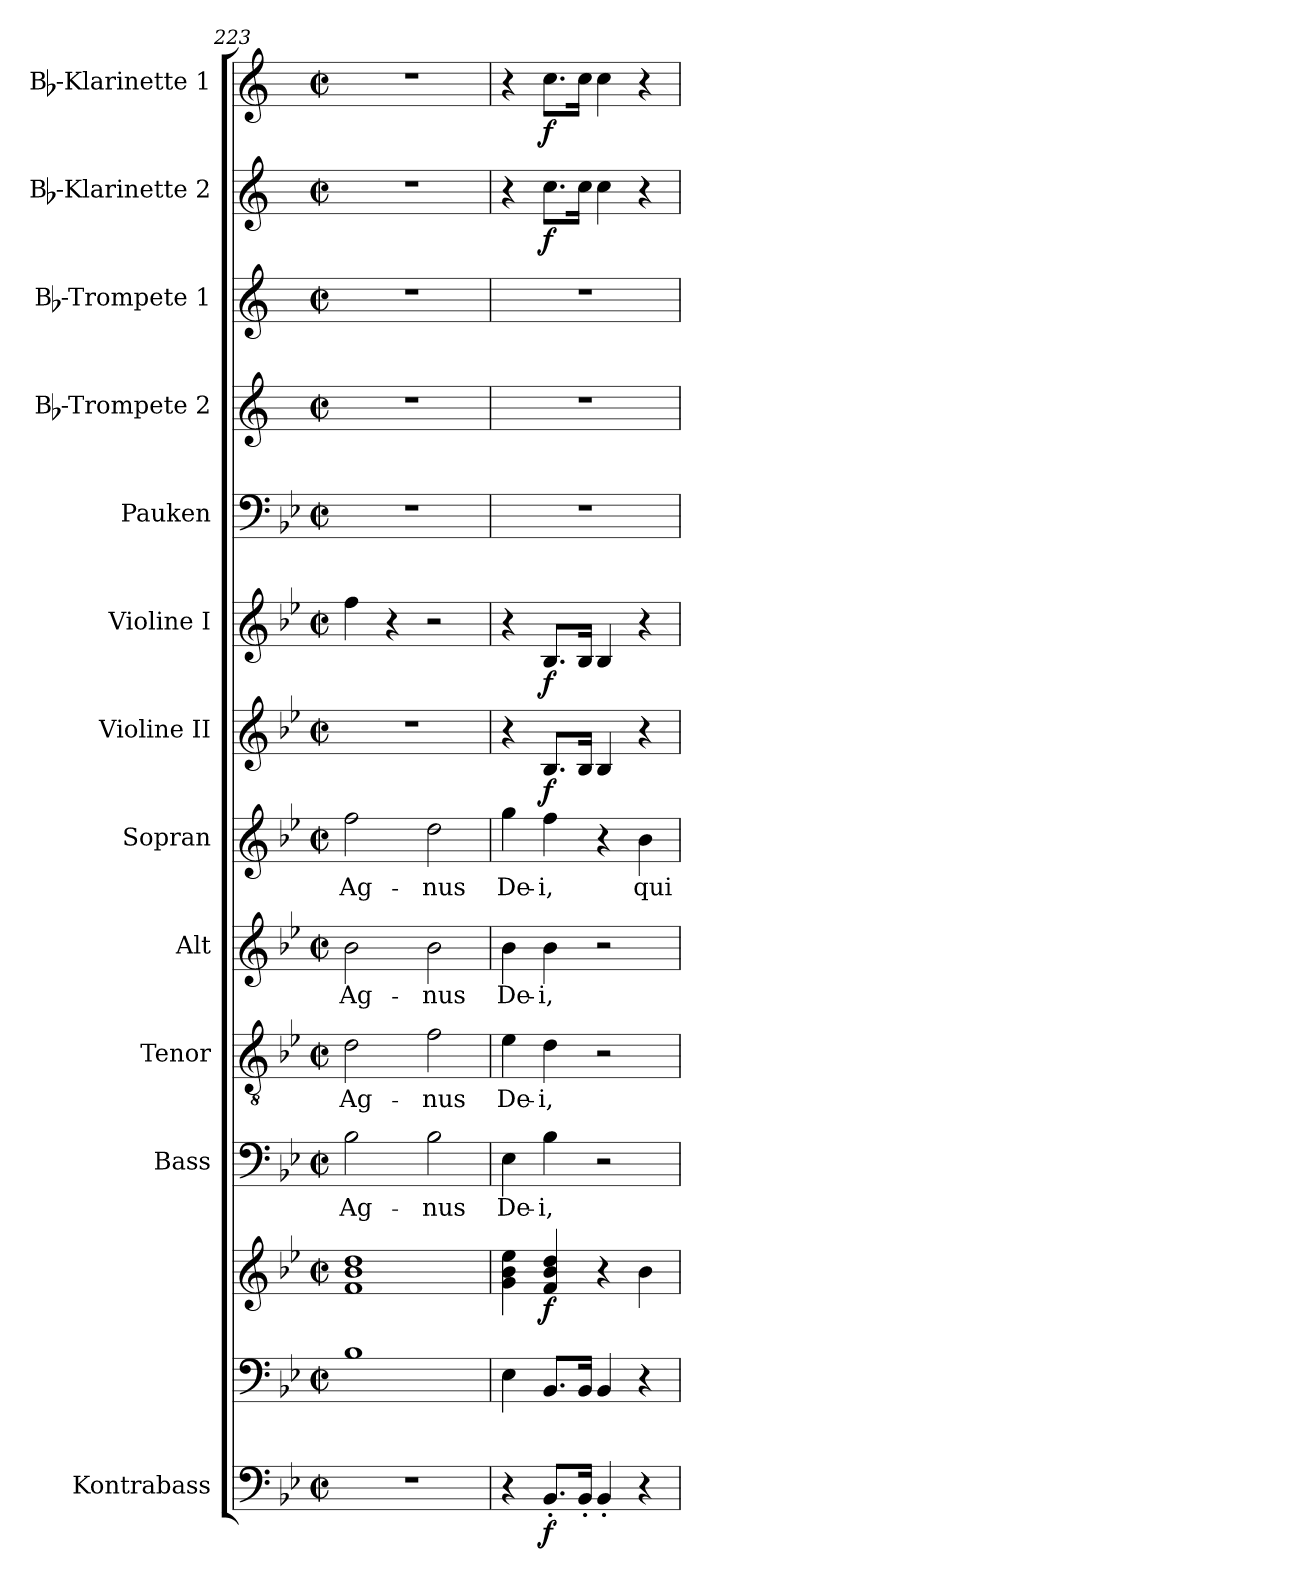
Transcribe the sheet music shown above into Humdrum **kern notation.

**kern	**dynam	**kern	**kern	**dynam	**kern	**text	**kern	**text	**kern	**text	**kern	**text	**kern	**dynam	**kern	**dynam	**kern	**kern	**kern	**kern	**dynam	**kern	**dynam
*part13	*part13	*part12	*part12	*part12	*part11	*part11	*part10	*part10	*part9	*part9	*part8	*part8	*part7	*part7	*part6	*part6	*part5	*part4	*part3	*part2	*part2	*part1	*part1
*staff14	*staff14	*staff13	*staff12	*staff12/13	*staff11	*staff11	*staff10	*staff10	*staff9	*staff9	*staff8	*staff8	*staff7	*staff7	*staff6	*staff6	*staff5	*staff4	*staff3	*staff2	*staff2	*staff1	*staff1
*I"Kontrabass	*	*	*	*	*I"Bass	*	*I"Tenor	*	*I"Alt	*	*I"Sopran	*	*I"Violine II	*	*I"Violine I	*	*I"Pauken	*I"Bb-Trompete 2	*I"Bb-Trompete 1	*I"Bb-Klarinette 2	*	*I"Bb-Klarinette 1	*
*I'Kb.	*	*	*	*	*I'B.	*	*I'T.	*	*I'A.	*	*I'S.	*	*I'Vl. II	*	*I'Vl. I	*	*I'Pk.	*I'Bb Trp. 2	*I'Bb Trp. 1	*I'Bb Kl. 2	*	*I'Bb Kl. 1	*
!!LO:PB:g=z
*clefF4	*	*clefF4	*clefG2	*	*clefF4	*	*clefGv2	*	*clefG2	*	*clefG2	*	*clefG2	*	*clefG2	*	*clefF4	*clefG2	*clefG2	*clefG2	*	*clefG2	*
*ITrd7c12	*	*	*	*	*	*	*	*	*	*	*	*	*	*	*	*	*	*ITrd1c2	*ITrd1c2	*ITrd1c2	*	*ITrd1c2	*
*k[b-e-]	*	*k[b-e-]	*k[b-e-]	*	*k[b-e-]	*	*k[b-e-]	*	*k[b-e-]	*	*k[b-e-]	*	*k[b-e-]	*	*k[b-e-]	*	*k[b-e-]	*k[b-e-]	*k[b-e-]	*k[b-e-]	*	*k[b-e-]	*
*B-:	*	*B-:	*B-:	*	*B-:	*	*B-:	*	*B-:	*	*B-:	*	*B-:	*	*B-:	*	*B-:	*B-:	*B-:	*B-:	*	*B-:	*
*M2/2	*	*M2/2	*M2/2	*	*M2/2	*	*M2/2	*	*M2/2	*	*M2/2	*	*M2/2	*	*M2/2	*	*M2/2	*M2/2	*M2/2	*M2/2	*	*M2/2	*
*met(c|)	*	*met(c|)	*met(c|)	*	*met(c|)	*	*met(c|)	*	*met(c|)	*	*met(c|)	*	*met(c|)	*	*met(c|)	*	*met(c|)	*met(c|)	*met(c|)	*met(c|)	*	*met(c|)	*
=223	=223	=223	=223	=223	=223	=223	=223	=223	=223	=223	=223	=223	=223	=223	=223	=223	=223	=223	=223	=223	=223	=223	=223
!	!	!	!	!	!	!LO:LY:b	!	!LO:LY:b	!	!LO:LY:b	!	!LO:LY:b	!	!	!	!	!	!	!	!	!	!	!
1r	.	1B-	1f 1b- 1dd	.	2B-\	Ag-	2d\	Ag-	2b-\	Ag-	2ff\	Ag-	1r	.	4ff\	.	1r	1r	1r	1r	.	1r	.
.	.	.	.	.	.	.	.	.	.	.	.	.	.	.	4r	.	.	.	.	.	.	.	.
!	!	!	!	!	!	!LO:LY:b	!	!LO:LY:b	!	!LO:LY:b	!	!LO:LY:b	!	!	!	!	!	!	!	!	!	!	!
.	.	.	.	.	2B-\	-nus	2f\	-nus	2b-\	-nus	2dd\	-nus	.	.	2r	.	.	.	.	.	.	.	.
=224	=224	=224	=224	=224	=224	=224	=224	=224	=224	=224	=224	=224	=224	=224	=224	=224	=224	=224	=224	=224	=224	=224	=224
!	!	!	!	!	!	!LO:LY:b	!	!LO:LY:b	!	!LO:LY:b	!	!LO:LY:b	!	!	!	!	!	!	!	!	!	!	!
4r	.	4E-\	4g\ 4b-\ 4ee-\	.	4E-\	De-	4e-\	De-	4b-\	De-	4gg\	De-	4r	.	4r	.	1r	1r	1r	4r	.	4r	.
!	!LO:DY:b	!	!	!LO:DY:b	!	!LO:LY:b	!	!LO:LY:b	!	!LO:LY:b	!	!LO:LY:b	!	!LO:DY:b	!	!LO:DY:b	!	!	!	!	!LO:DY:b	!	!LO:DY:b
8.BBB-'</L	f	8.BB-/L	4f/ 4b-/ 4dd/	f	4B-\	-i,	4d\	-i,	4b-\	-i,	4ff\	-i,	8.B-/L	f	8.B-/L	f	.	.	.	8.b-\L	f	8.b-\L	f
16BBB-'</Jk	.	16BB-/Jk	.	.	.	.	.	.	.	.	.	.	16B-/Jk	.	16B-/Jk	.	.	.	.	16b-\Jk	.	16b-\Jk	.
4BBB-'</	.	4BB-/	4r	.	2r	.	2r	.	2r	.	4r	.	4B-/	.	4B-/	.	.	.	.	4b-\	.	4b-\	.
!	!	!	!	!	!	!	!	!	!	!	!	!LO:LY:b	!	!	!	!	!	!	!	!	!	!	!
4r	.	4r	4b-\	.	.	.	.	.	.	.	4b-\	qui	4r	.	4r	.	.	.	.	4r	.	4r	.
=	=	=	=	=	=	=	=	=	=	=	=	=	=	=	=	=	=	=	=	=	=	=	=
*-	*-	*-	*-	*-	*-	*-	*-	*-	*-	*-	*-	*-	*-	*-	*-	*-	*-	*-	*-	*-	*-	*-	*-
